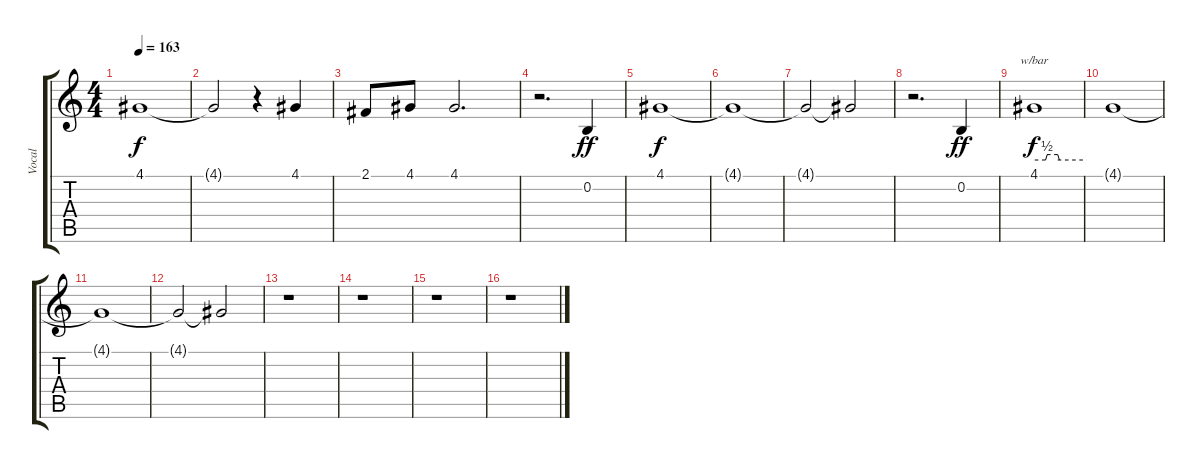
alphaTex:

\track ("Vocal" "Vocal") {instrument altosax}
\staff {score tabs}
\tuning (E4 B3 G3 D3 A2 E2) {hide}
\ts (4 4)
\tempo 163
\clef g2
\ks c
4.1.1{dy f} |
4.1{t}.2 r.4 4.1.4 |
2.1.8 4.1.8 4.1.2{d} |
r.2{d} 0.2.4{dy ff} |
4.1.1{dy f} |
4.1{t}.1{volume 14} |
4.1{t}.2 4.1{t}.2{volume 10} |
r.2{d} 0.2.4{dy ff volume 16} |
4.1.1{tbe (custom default 0 0 14 0 16 2 29 2 31 0 60 0) dy f} |
4.1{t}.1 |
4.1{t}.1{volume 14} |
4.1{t}.2 4.1{t}.2{volume 10} |
r.1 |
r.1 |
r.1 |
r.1
